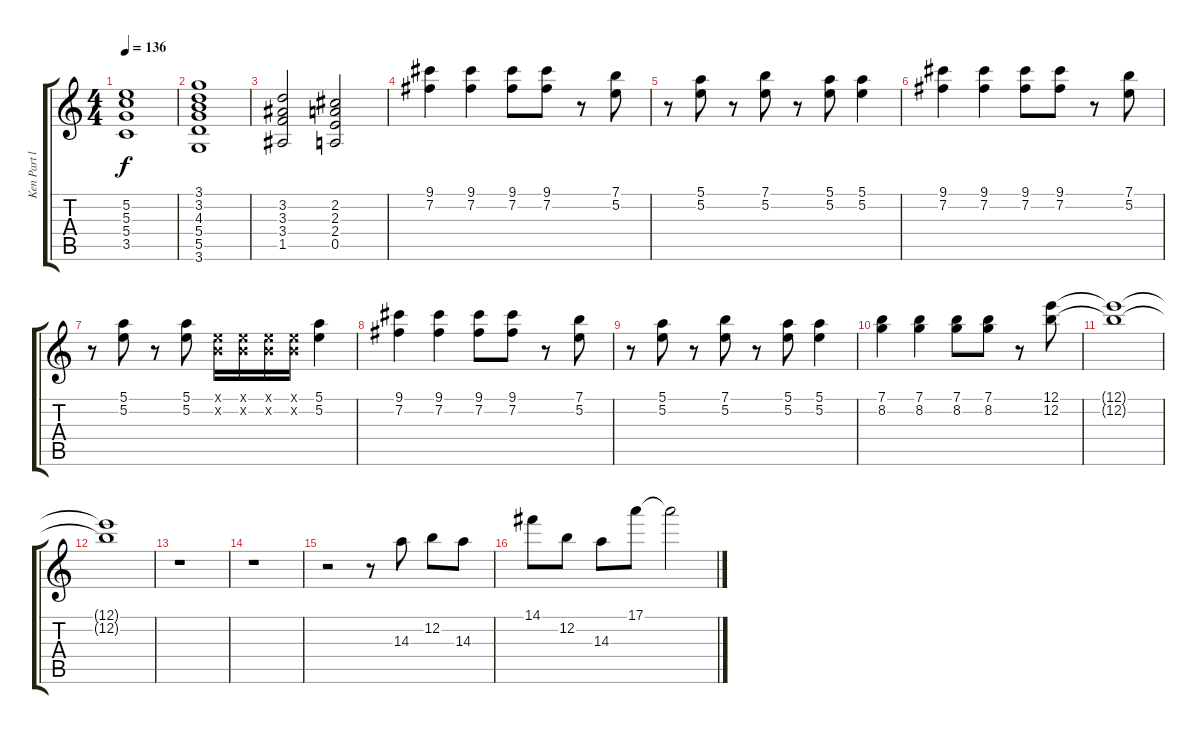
\track ("Ken Part ll" "Ken Part l") {instrument electricguitarclean}
\staff {score tabs}
\tuning (E4 B3 G3 D3 A2 E2) {hide}
\ts (4 4)
\tempo 136
\clef g2
\ks c
(5.2 5.3 5.4 3.5).1{dy f} |
(3.1 3.2 4.3 5.4 5.5 3.6).1 |
(3.2 3.3 3.4 1.5).2 (2.2 2.3 2.4 0.5).2 |
(9.1 7.2).4 (9.1 7.2).4 (9.1 7.2).8 (9.1 7.2).8 r.8 (7.1 5.2).8 |
r.8 (5.1 5.2).8 r.8 (7.1 5.2).8 r.8 (5.1 5.2).8 (5.1 5.2).4 |
(9.1 7.2).4 (9.1 7.2).4 (9.1 7.2).8 (9.1 7.2).8 r.8 (7.1 5.2).8 |
r.8 (5.1 5.2).8 r.8 (5.1 5.2).8 (0.1{x} 0.2{x}).16 (0.1{x} 0.2{x}).16 (0.1{x} 0.2{x}).16 (0.1{x} 0.2{x}).16 (5.1 5.2).4 |
(9.1 7.2).4 (9.1 7.2).4 (9.1 7.2).8 (9.1 7.2).8 r.8 (7.1 5.2).8 |
r.8 (5.1 5.2).8 r.8 (7.1 5.2).8 r.8 (5.1 5.2).8 (5.1 5.2).4 |
(7.1 8.2).4 (7.1 8.2).4 (7.1 8.2).8 (7.1 8.2).8 r.8 (12.1 12.2).8 |
(12.1{t} 12.2{t}).1 |
(12.1{t} 12.2{t}).1 |
r.1 |
r.1 |
r.2 r.8 14.3.8 12.2.8 14.3.8 |
14.1.8 12.2.8 14.3.8 17.1.8 17.1{t}.2
